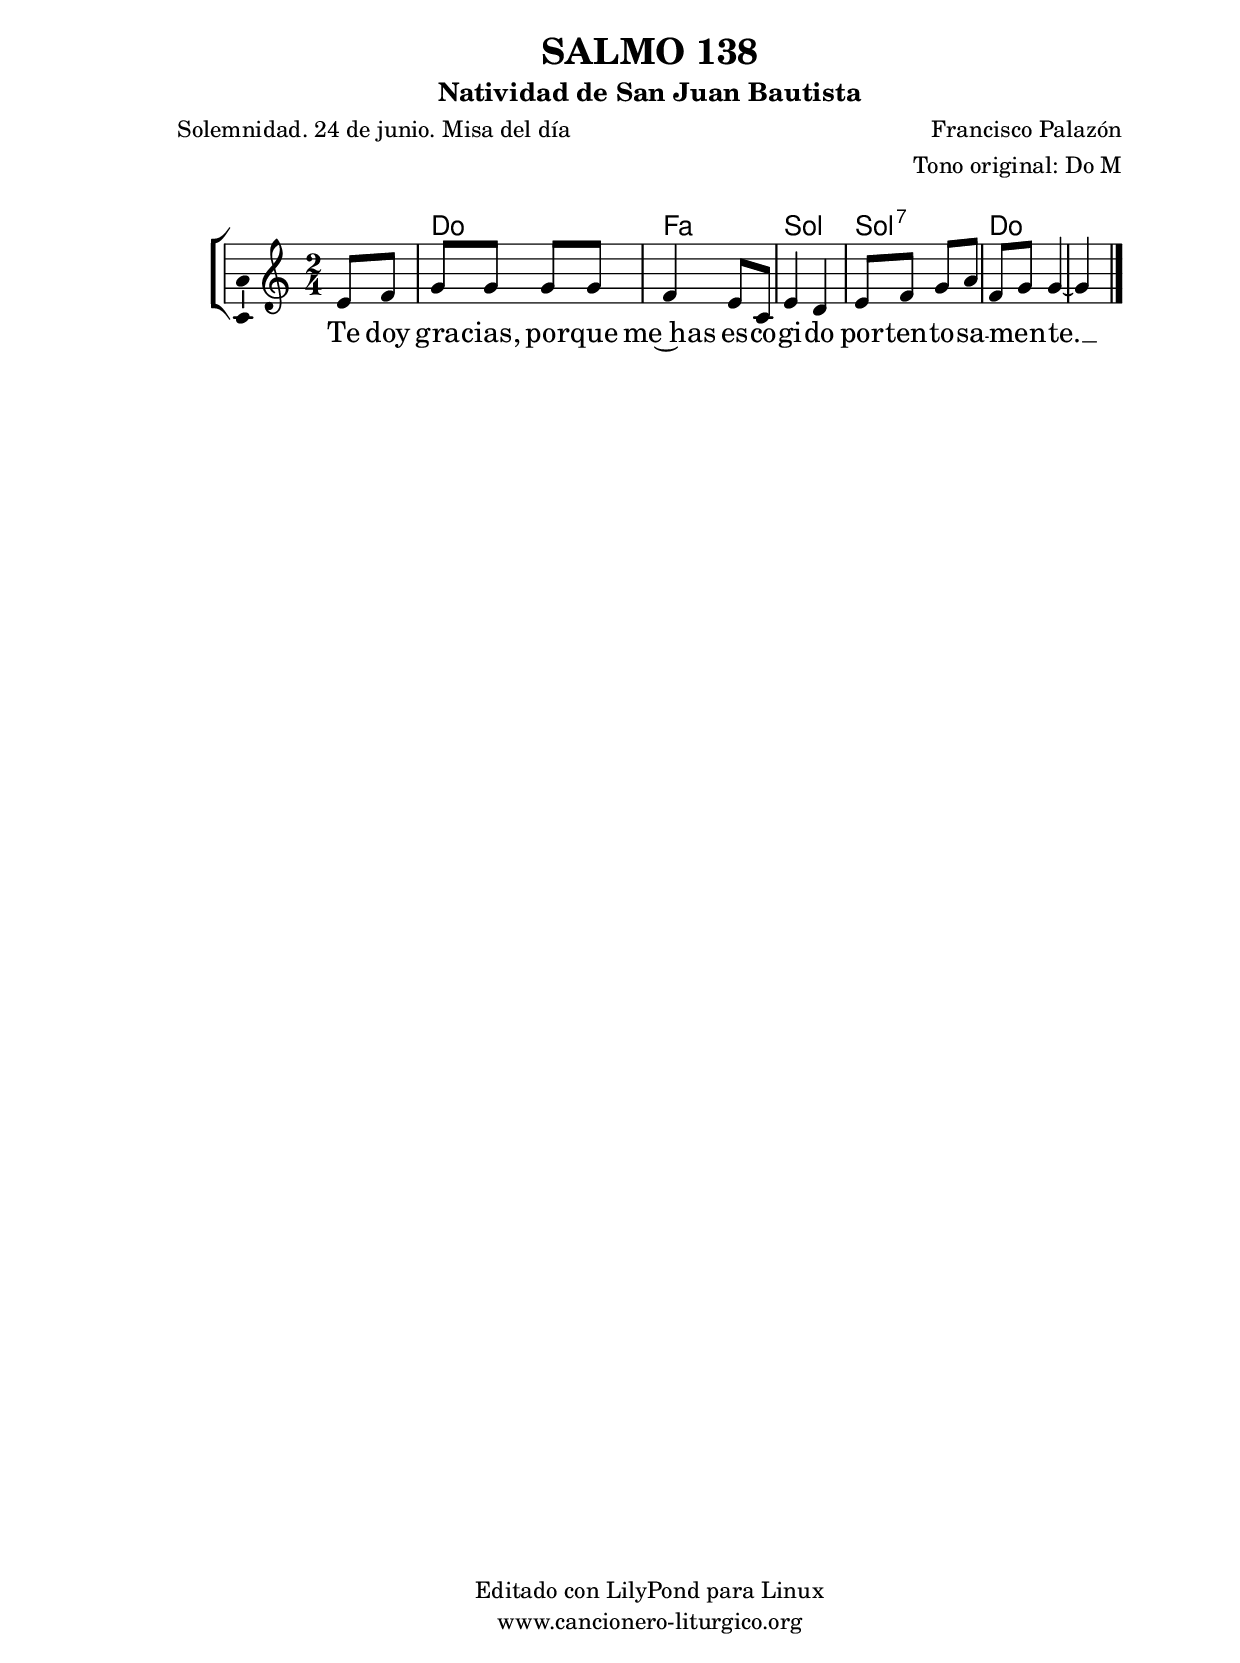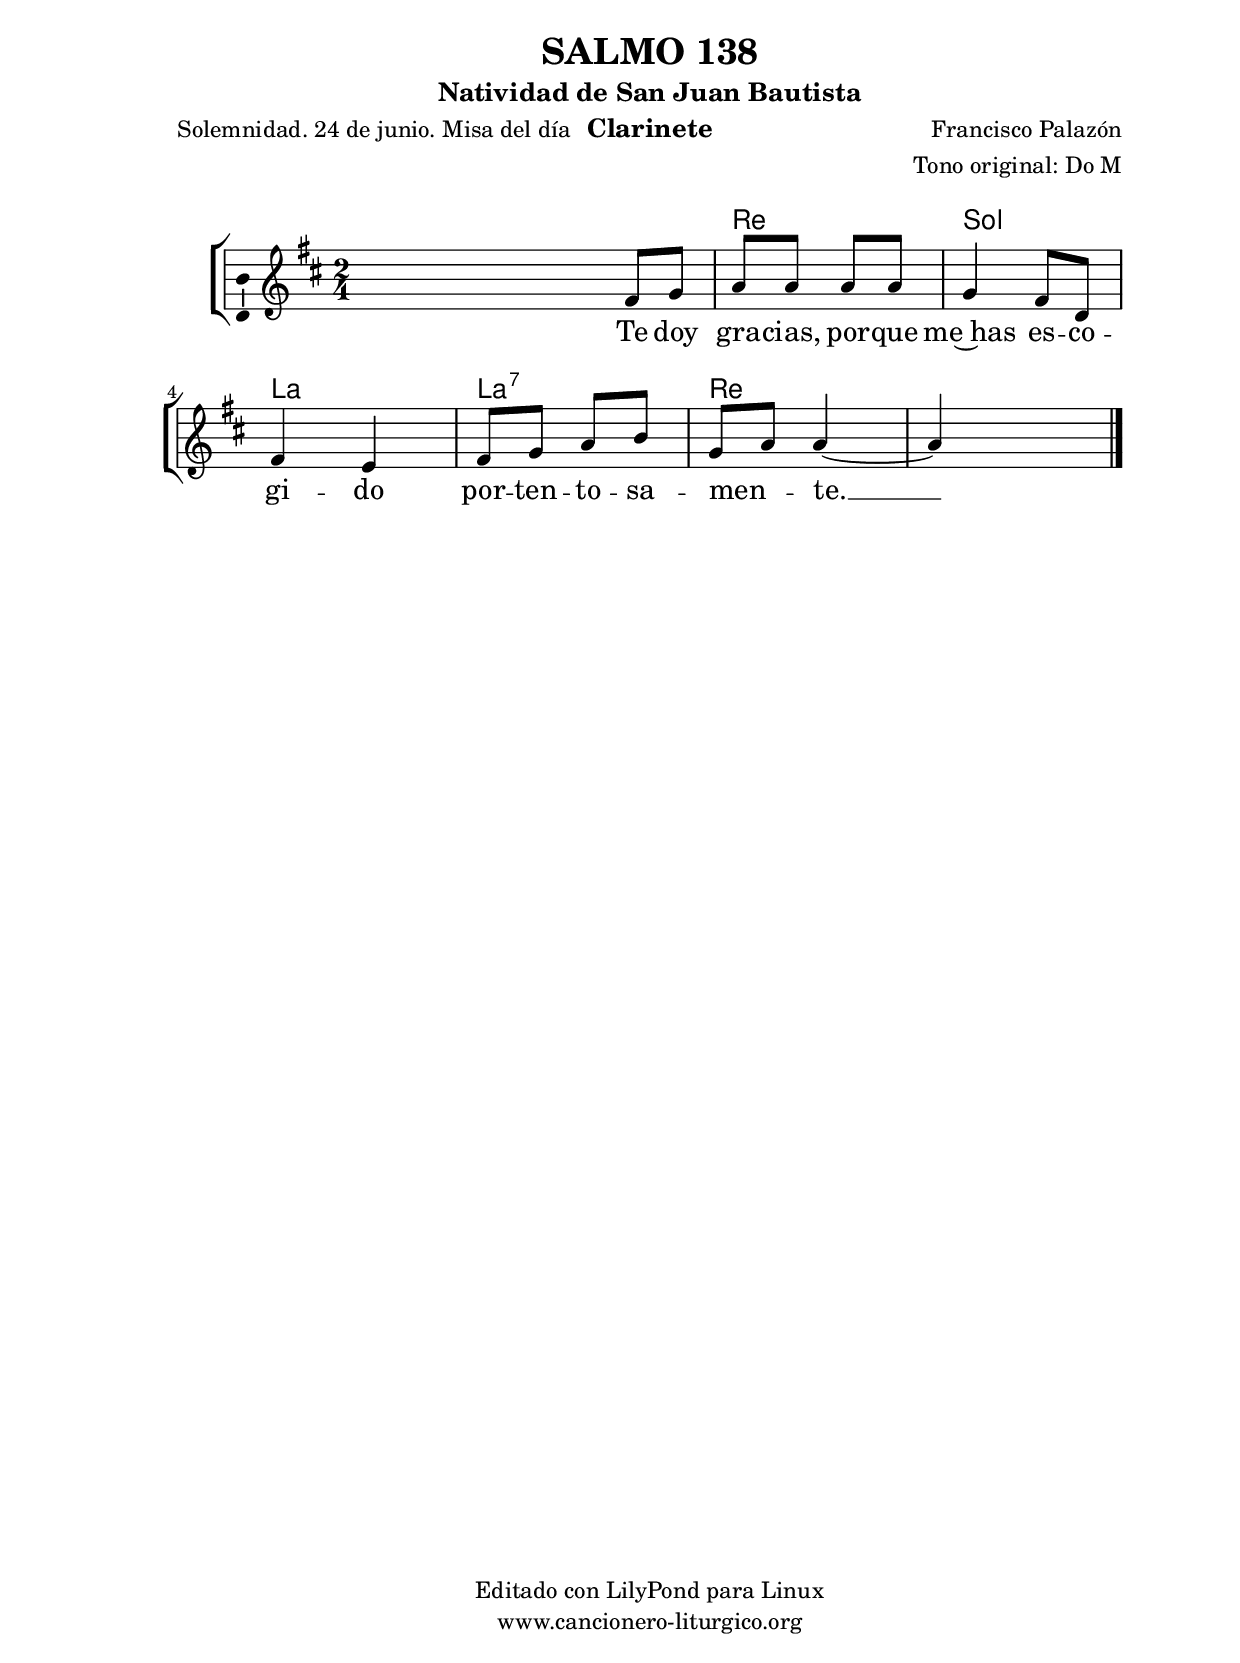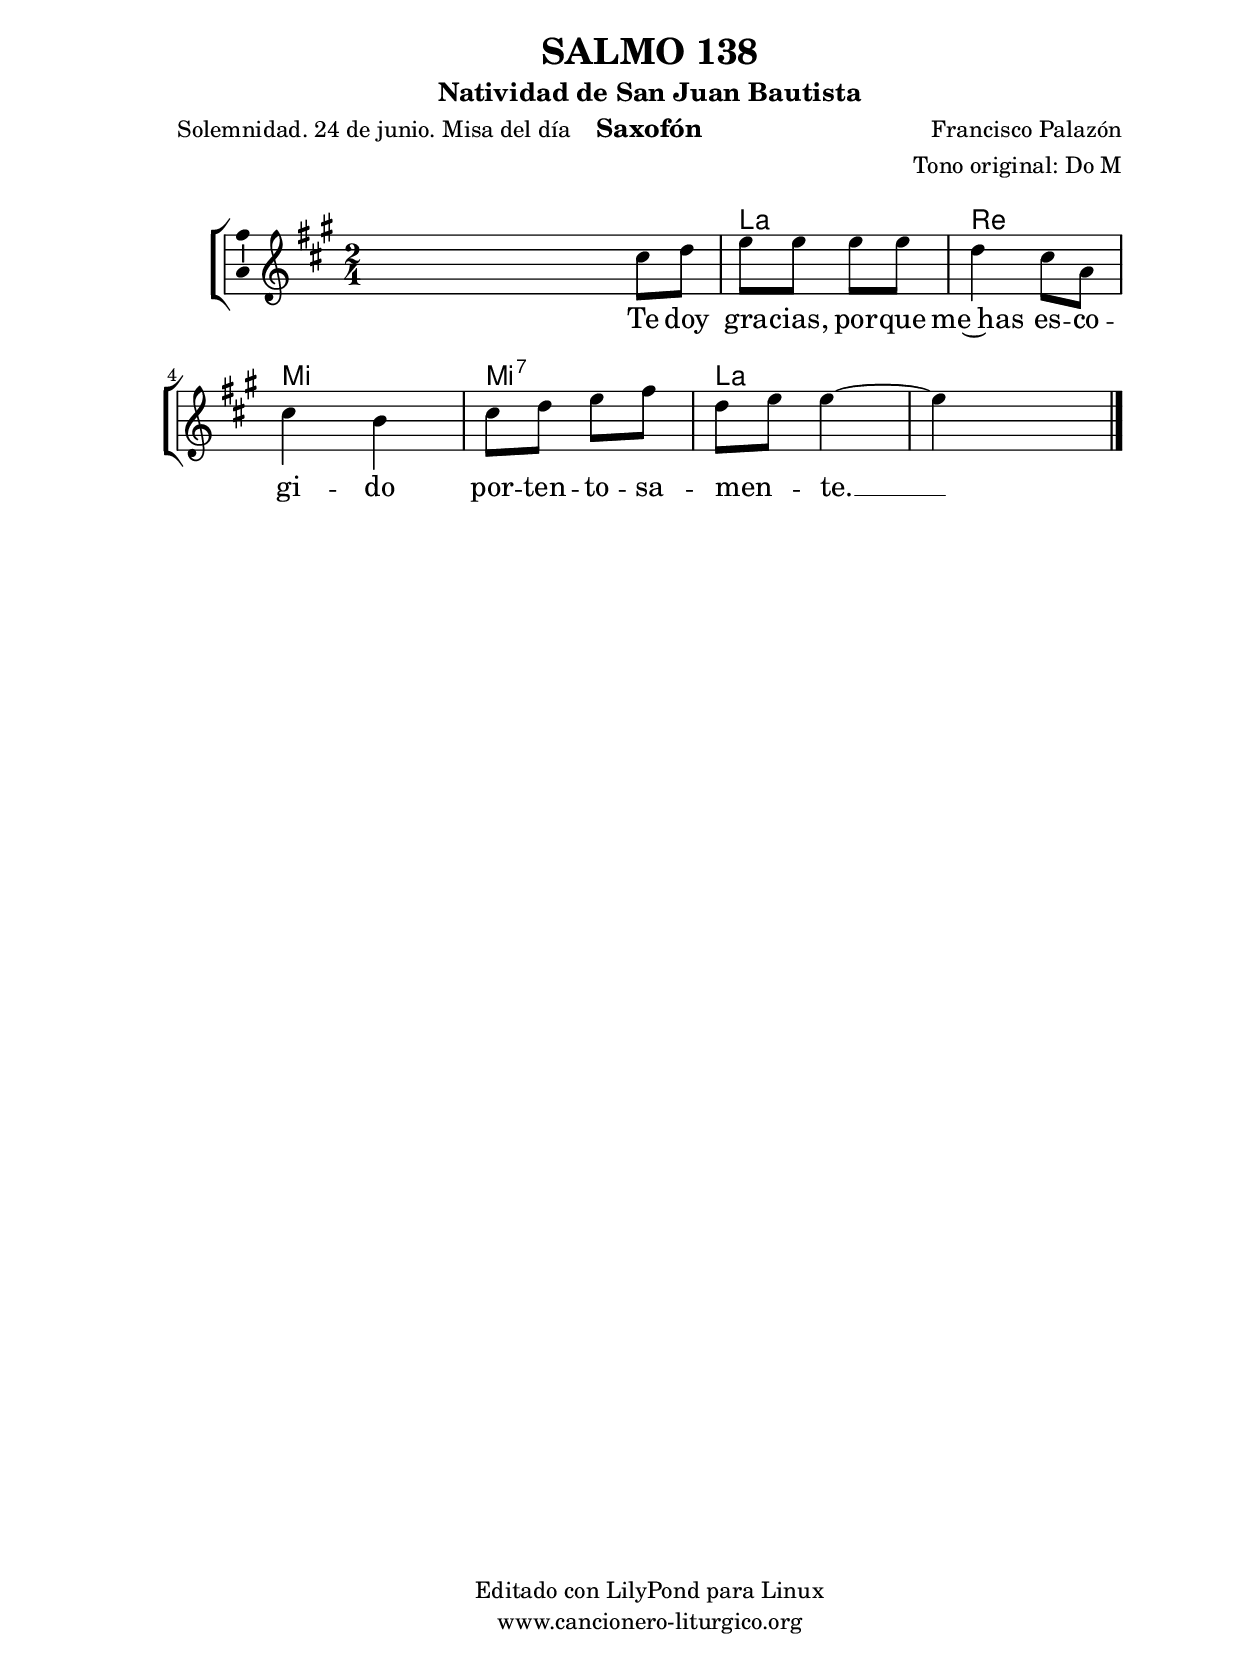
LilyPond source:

%
%para convertir .midi en .wav:
%timidity filename.midi -Ow -o finename.wav
%
%
%Para convertir de .wav a .mp3:
%lame -h -m j filename.wav
%
%
%para escuchar el midi:
%timidity nombrefichero.midi
%


%versión de lilypond para la que se ha escrito esta partitura:
\version "2.16.0"

	%Tamaño papel
	#(set-default-paper-size "a4")
	%Tamaño partitura
	#(set-global-staff-size 20)
	%No responde al pulsar sobre una nota
	#(ly:set-option 'point-and-click #f)

%parámetros del encabezamiento:
\header {
	title = "SALMO 138"
	subtitle = "Natividad de San Juan Bautista"
	composer = "Francisco Palazón"
	poet = "Solemnidad. 24 de junio. Misa del día"
	meter = ""
	arranger = "Tono original: Do M"
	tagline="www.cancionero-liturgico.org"
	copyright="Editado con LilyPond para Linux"
	tiempo = ""
	usos = "Salmo"
	letra = "Te doy gracias, porque me has escogido portentosamente."
	}

%parámetros asociados al papel:
\paper  {
	oddHeaderMarkup = \markup {\fill-line { \on-the-fly #not-first-page \fromproperty #'header:title \on-the-fly #not-first-page \fromproperty #'header:composer }}
	evenHeaderMarkup = \markup {\fill-line { \fromproperty #'header:composer \fromproperty #'header:title }}
	#(set-paper-size "a4")
	print-page-number = ##f
	first-page-number = 1
	print-first-page-number = ##f
%	head-separation = 3.0 \cm
	top-margin = 2.0 \cm
	bottom-margin = 0.5\cm
%%%	bottom-margin = -1.0\cm
	left-margin = 3.0 \cm
	line-width = 16.0 \cm 
	indent = 8\mm
	interscoreline = 2.\mm
	between-system-space = 15\mm
%	para que las partituras no llenen la hoja:
	ragged-bottom = ##t
%	idem para la última hoja:
	ragged-last-bottom = ##f
%	para que las partituras llenen el ancho del papel:
	ragged-last = ##f
	after-title-space = 2.5 \cm
%page-count=1
%system-count=8

	%Flexible Vertical Spacing
%	markup-markup-spacing =
%	#'((basic-distance . 15) (minimum-distance . 15) (padding . 3))
	markup-system-spacing =
	#'((basic-distance . 15) (minimum-distance . 15) (padding . 3))
	system-system-spacing =
	#'((basic-distance . 15) (minimum-distance . 15) (padding . 3))
	score-system-spacing =
	#'((basic-distance . 15) (minimum-distance . 15) (padding . 5))
%	top-system-spacing = % header
%	#'((basic-distance . 8) (minimum-distance . 0) (padding . 3))
%	top-markup-spacing =
%	#'((basic-distance . 20) (minimum-distance . 20) (padding . 3))
	last-bottom-spacing = % footer
	#'((basic-distance . 5) (minimum-distance . 5) (padding . 3))
%	score-markup-spacing =
%	#'((basic-distance . 16) (minimum-distance . 13) (padding . 3))

	}


%parámetros que afectan a toda la partitura:
global =  {
	%clave de sol (G):
	\clef G
	%armadura:
%	\transpose aes g
	\key c \major
	\tempo 4=80
	\set Score.tempoHideNote = ##t
	}


acordes = {
	\italianChords
	\chordmode {
%	\transpose aes g
{

s2
c2 f g g:7 c s

	}
	}
}

melodia = 
%	\transpose aes g
{
	\relative c'{

\time 2/4
s4 e8 f
g8 g g g
f4 e8 c
e4 d
e8 f g a
f8 g g4~
g4 s4

	\bar "|."
	}
	}


texto = \lyricmode {
Te doy gra -- cias,
por -- que me~has es -- co -- gi -- do por -- ten -- to -- sa -- men -- _ te. __
	}


acordesStaff = \context ChordNames = acordesStaff <<
	\set chordChanges = ##t
	\acordes
	>>


vozStaff = \context Voice = vozStaff
\with {\consists "Ambitus_engraver"}
<<
%	\set Staff.instrumentName = ""
%	\set Staff.shortInstrumentName = ""
%	\set Staff.midiInstrument = #"clarinet"
%	\set Staff.midiInstrument = #"cello"
%	\set Staff.midiInstrument = #"flute"
	\set Staff.midiInstrument = #"electric guitar (jazz)"
%	\set Staff.midiInstrument = #"english horn"
%	\set Staff.midiInstrument = #"violin"
%	\set Staff.midiInstrument = #"glockenspiel"
	\set Staff.midiMinimumVolume = #0.7
	\set Staff.midiMaximumVolume = #0.9
	\global
	\melodia
	>>


textoStaff = \context Lyrics = textoStaff <<
	\lyricsto vozStaff \texto
	>>

\book {
	\score {
		\context ChoirStaff {
			\override StaffGroup.SystemStartBracket #'collapse-height = #1
			\override Score.SystemStartBar #'collapse-height = #1
			<<
			\acordesStaff
			\vozStaff
			\textoStaff
			>>
			}
		\layout {
	    		\context {
				\Lyrics
				\override LyricText #'font-size = #2
				}
	   		 \context {
				\Score
				%fontSize = #3
				\override StaffSymbol #'staff-space = #(magstep +3)
				%\override Beam #'thickness = #0.55
				%\override SpacingSpanner #'spacing-increment = #1.0
				%\override Slur #'height-limit = #1.5
				}
			}
		}
	\score {
		\unfoldRepeats
		\context ChoirStaff {
			<<
			\acordesStaff
			\vozStaff
			>>
			}
		\midi {
	  		\context {
	  			\Score
				tempoWholesPerMinute = #(ly:make-moment 70 4)
				}
			}
		}
	}

%Partitura para clarinete
#(define output-suffix "C")
\book {
	\header{
		instrument = "Clarinete"
		}
	\score {
		\context ChoirStaff {
			\override StaffGroup.SystemStartBracket #'collapse-height = #1
			\override Score.SystemStartBar #'collapse-height = #1
\transpose c d
			<<
			\acordesStaff
			\vozStaff
			\textoStaff
			>>
			}
		\layout {
	    		\context {
				\Lyrics
				\override LyricText #'font-size = #2
				}
	   		 \context {
				\Score
				%fontSize = #3
				\override StaffSymbol #'staff-space = #(magstep +3)
				%\override Beam #'thickness = #0.55
				%\override SpacingSpanner #'spacing-increment = #1.0
				%\override Slur #'height-limit = #1.5
				}
			}
		}
	}

%Partitura para saxofón
#(define output-suffix "S")
\book {
	\header{
		instrument = "Saxofón"
		}
	\score {
		\context ChoirStaff {
			\override StaffGroup.SystemStartBracket #'collapse-height = #1
			\override Score.SystemStartBar #'collapse-height = #1
\transpose c a
			<<
			\acordesStaff
			\vozStaff
			\textoStaff
			>>
			}
		\layout {
	    		\context {
				\Lyrics
				\override LyricText #'font-size = #2
				}
	   		 \context {
				\Score
				%fontSize = #3
				\override StaffSymbol #'staff-space = #(magstep +3)
				%\override Beam #'thickness = #0.55
				%\override SpacingSpanner #'spacing-increment = #1.0
				%\override Slur #'height-limit = #1.5
				}
			}
		}
	}

